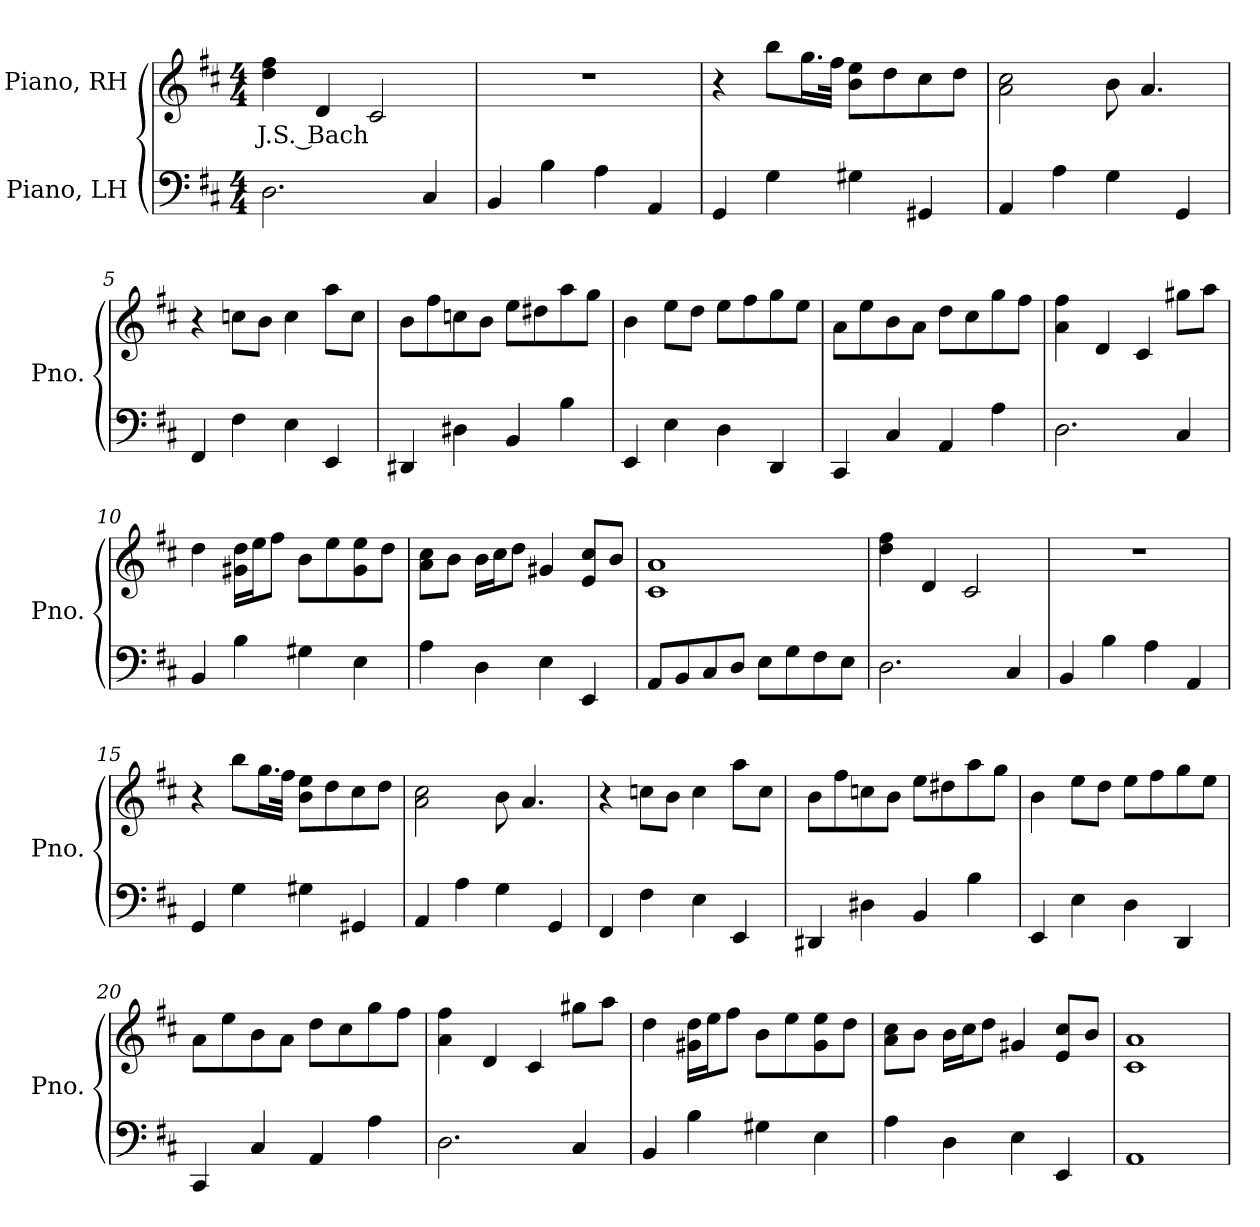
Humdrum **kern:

**kern	**kern	**text
*part2	*part1	*part1
*staff2	*staff1	*staff1
*I"Piano, LH	*I"Piano, RH	*
*I'Pno.	*I'Pno.	*
*clefF4	*clefG2	*
*k[f#c#]	*k[f#c#]	*
*M4/4	*M4/4	*
*MM80	*MM80	*
=1	=1	=1
!	!	!LO:LY:b
2.D\	4dd\ 4ff#\	J.S. Bach
.	4d/	.
.	2c#/	.
4C#/	.	.
=2	=2	=2
4BB/	1r	.
4B\	.	.
4A\	.	.
4AA/	.	.
=3	=3	=3
4GG/	4r	.
4G\	8bb\L	.
.	16.gg\L	.
.	32ff#\JJk	.
4G#X\	8b\ 8ee\L	.
.	8dd\	.
4GG#X/	8cc#\	.
.	8dd\J	.
=4	=4	=4
4AA/	2a\ 2cc#\	.
4A\	.	.
4G\	8b\	.
.	4.a/	.
4GG/	.	.
=5	=5	=5
4FF#/	4r	.
4F#\	8ccn\L	.
.	8b\J	.
4E\	4cc\	.
4EE/	8aa\L	.
.	8cc\J	.
!!LO:LB:g=z
=6	=6	=6
4DD#X/	8b\L	.
.	8ff#\	.
4D#X\	8ccn\	.
.	8b\J	.
4BB/	8ee\L	.
.	8dd#X\	.
4B\	8aa\	.
.	8gg\J	.
=7	=7	=7
4EE/	4b\	.
4E\	8ee\L	.
.	8dd\J	.
4D\	8ee\L	.
.	8ff#\	.
4DD/	8gg\	.
.	8ee\J	.
=8	=8	=8
4CC#/	8a\L	.
.	8ee\	.
4C#/	8b\	.
.	8a\J	.
4AA/	8dd\L	.
.	8cc#\	.
4A\	8gg\	.
.	8ff#\J	.
=9	=9	=9
2.D\	4a\ 4ff#\	.
.	4d/	.
.	4c#/	.
4C#/	8gg#X\L	.
.	8aa\J	.
=10	=10	=10
4BB/	4dd\	.
4B\	16g#X\ 16dd\LL	.
.	16ee\J	.
.	8ff#\J	.
4G#X\	8b\L	.
.	8ee\	.
4E\	8g#\ 8ee\	.
.	8dd\J	.
!!LO:LB:g=z
=11	=11	=11
4A\	8a\ 8cc#\L	.
.	8b\J	.
4D\	16b\LL	.
.	16cc#\J	.
.	8dd\J	.
4E\	4g#X/	.
4EE/	8e/ 8cc#/L	.
.	8b/J	.
=12	=12	=12
8AA/L	1c# 1a	.
8BB/	.	.
8C#/	.	.
8D/J	.	.
8E\L	.	.
8G\	.	.
8F#\	.	.
8E\J	.	.
=13	=13	=13
2.D\	4dd\ 4ff#\	.
.	4d/	.
.	2c#/	.
4C#/	.	.
=14	=14	=14
4BB/	1r	.
4B\	.	.
4A\	.	.
4AA/	.	.
=15	=15	=15
4GG/	4r	.
4G\	8bb\L	.
.	16.gg\L	.
.	32ff#\JJk	.
4G#X\	8b\ 8ee\L	.
.	8dd\	.
4GG#X/	8cc#\	.
.	8dd\J	.
=16	=16	=16
4AA/	2a\ 2cc#\	.
4A\	.	.
4G\	8b\	.
.	4.a/	.
4GG/	.	.
!!LO:LB:g=z
=17	=17	=17
4FF#/	4r	.
4F#\	8ccn\L	.
.	8b\J	.
4E\	4cc\	.
4EE/	8aa\L	.
.	8cc\J	.
=18	=18	=18
4DD#X/	8b\L	.
.	8ff#\	.
4D#X\	8ccn\	.
.	8b\J	.
4BB/	8ee\L	.
.	8dd#X\	.
4B\	8aa\	.
.	8gg\J	.
=19	=19	=19
4EE/	4b\	.
4E\	8ee\L	.
.	8dd\J	.
4D\	8ee\L	.
.	8ff#\	.
4DD/	8gg\	.
.	8ee\J	.
=20	=20	=20
4CC#/	8a\L	.
.	8ee\	.
4C#/	8b\	.
.	8a\J	.
4AA/	8dd\L	.
.	8cc#\	.
4A\	8gg\	.
.	8ff#\J	.
=21	=21	=21
2.D\	4a\ 4ff#\	.
.	4d/	.
.	4c#/	.
4C#/	8gg#X\L	.
.	8aa\J	.
!!LO:LB:g=z
=22	=22	=22
4BB/	4dd\	.
4B\	16g#X\ 16dd\LL	.
.	16ee\J	.
.	8ff#\J	.
4G#X\	8b\L	.
.	8ee\	.
4E\	8g#\ 8ee\	.
.	8dd\J	.
=23	=23	=23
4A\	8a\ 8cc#\L	.
.	8b\J	.
4D\	16b\LL	.
.	16cc#\J	.
.	8dd\J	.
4E\	4g#X/	.
4EE/	8e/ 8cc#/L	.
.	8b/J	.
=24	=24	=24
1AA	1c# 1a	.
=	=	=
*-	*-	*-
